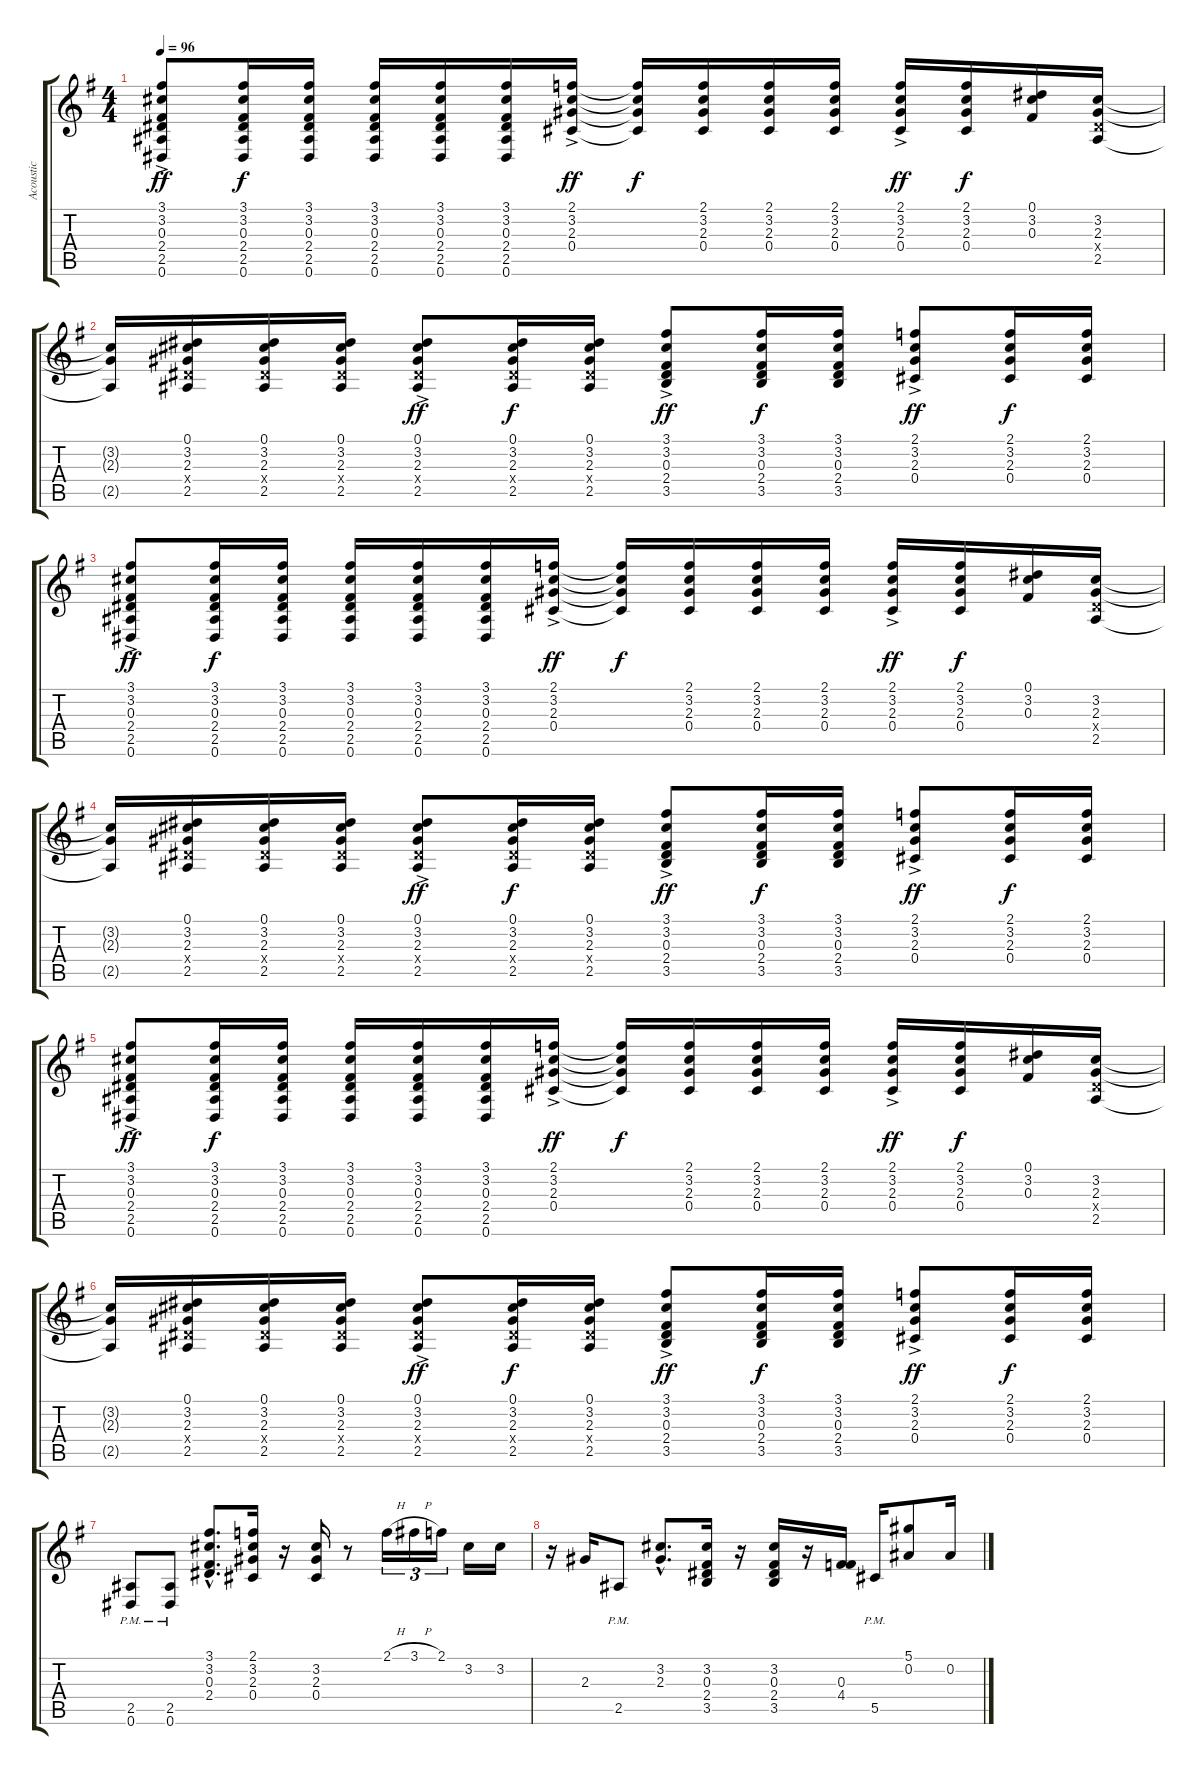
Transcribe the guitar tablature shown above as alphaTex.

\track ("Acoustic" "Acoustic") {instrument acousticguitarsteel}
\staff {score tabs}
\tuning (Eb4 Bb3 Gb3 Db3 Ab2 Eb2) {hide}
\ts (4 4)
\tempo 96
\clef g2
\ks g
(3.1{ac} 3.2{ac} 0.3{ac} 2.4{ac} 2.5{ac} 0.6{ac}).8{dy ff} (3.1 3.2 0.3 2.4 2.5 0.6).16{dy f} (3.1 3.2 0.3 2.4 2.5 0.6).16 (3.1 3.2 0.3 2.4 2.5 0.6).16 (3.1 3.2 0.3 2.4 2.5 0.6).16 (3.1 3.2 0.3 2.4 2.5 0.6).16 (2.1{ac} 3.2{ac} 2.3{ac} 0.4{ac}).16{dy ff} (2.1{t} 3.2{t} 2.3{t} 0.4{t}).16{dy f} (2.1 3.2 2.3 0.4).16 (2.1 3.2 2.3 0.4).16 (2.1 3.2 2.3 0.4).16 (2.1{ac} 3.2{ac} 2.3{ac} 0.4{ac}).16{dy ff} (2.1 3.2 2.3 0.4).16{dy f} (0.1 3.2 0.3).16 (3.2 2.3 2.4{x} 2.5).16 |
(3.2{t} 2.3{t} 2.5{t}).16 (0.1 3.2 2.3 2.4{x} 2.5).16 (0.1 3.2 2.3 2.4{x} 2.5).16 (0.1 3.2 2.3 2.4{x} 2.5).16 (0.1{ac} 3.2{ac} 2.3{ac} 2.4{ac x} 2.5{ac}).8{dy ff} (0.1 3.2 2.3 2.4{x} 2.5).16{dy f} (0.1 3.2 2.3 2.4{x} 2.5).16 (3.1{ac} 3.2{ac} 0.3{ac} 2.4{ac} 3.5{ac}).8{dy ff} (3.1 3.2 0.3 2.4 3.5).16{dy f} (3.1 3.2 0.3 2.4 3.5).16 (2.1{ac} 3.2{ac} 2.3{ac} 0.4{ac}).8{dy ff} (2.1 3.2 2.3 0.4).16{dy f} (2.1 3.2 2.3 0.4).16 |
(3.1{ac} 3.2{ac} 0.3{ac} 2.4{ac} 2.5{ac} 0.6{ac}).8{dy ff} (3.1 3.2 0.3 2.4 2.5 0.6).16{dy f} (3.1 3.2 0.3 2.4 2.5 0.6).16 (3.1 3.2 0.3 2.4 2.5 0.6).16 (3.1 3.2 0.3 2.4 2.5 0.6).16 (3.1 3.2 0.3 2.4 2.5 0.6).16 (2.1{ac} 3.2{ac} 2.3{ac} 0.4{ac}).16{dy ff} (2.1{t} 3.2{t} 2.3{t} 0.4{t}).16{dy f} (2.1 3.2 2.3 0.4).16 (2.1 3.2 2.3 0.4).16 (2.1 3.2 2.3 0.4).16 (2.1{ac} 3.2{ac} 2.3{ac} 0.4{ac}).16{dy ff} (2.1 3.2 2.3 0.4).16{dy f} (0.1 3.2 0.3).16 (3.2 2.3 2.4{x} 2.5).16 |
(3.2{t} 2.3{t} 2.5{t}).16 (0.1 3.2 2.3 2.4{x} 2.5).16 (0.1 3.2 2.3 2.4{x} 2.5).16 (0.1 3.2 2.3 2.4{x} 2.5).16 (0.1{ac} 3.2{ac} 2.3{ac} 2.4{ac x} 2.5{ac}).8{dy ff} (0.1 3.2 2.3 2.4{x} 2.5).16{dy f} (0.1 3.2 2.3 2.4{x} 2.5).16 (3.1{ac} 3.2{ac} 0.3{ac} 2.4{ac} 3.5{ac}).8{dy ff} (3.1 3.2 0.3 2.4 3.5).16{dy f} (3.1 3.2 0.3 2.4 3.5).16 (2.1{ac} 3.2{ac} 2.3{ac} 0.4{ac}).8{dy ff} (2.1 3.2 2.3 0.4).16{dy f} (2.1 3.2 2.3 0.4).16 |
(3.1{ac} 3.2{ac} 0.3{ac} 2.4{ac} 2.5{ac} 0.6{ac}).8{dy ff} (3.1 3.2 0.3 2.4 2.5 0.6).16{dy f} (3.1 3.2 0.3 2.4 2.5 0.6).16 (3.1 3.2 0.3 2.4 2.5 0.6).16 (3.1 3.2 0.3 2.4 2.5 0.6).16 (3.1 3.2 0.3 2.4 2.5 0.6).16 (2.1{ac} 3.2{ac} 2.3{ac} 0.4{ac}).16{dy ff} (2.1{t} 3.2{t} 2.3{t} 0.4{t}).16{dy f} (2.1 3.2 2.3 0.4).16 (2.1 3.2 2.3 0.4).16 (2.1 3.2 2.3 0.4).16 (2.1{ac} 3.2{ac} 2.3{ac} 0.4{ac}).16{dy ff} (2.1 3.2 2.3 0.4).16{dy f} (0.1 3.2 0.3).16 (3.2 2.3 2.4{x} 2.5).16 |
(3.2{t} 2.3{t} 2.5{t}).16 (0.1 3.2 2.3 2.4{x} 2.5).16 (0.1 3.2 2.3 2.4{x} 2.5).16 (0.1 3.2 2.3 2.4{x} 2.5).16 (0.1{ac} 3.2{ac} 2.3{ac} 2.4{ac x} 2.5{ac}).8{dy ff} (0.1 3.2 2.3 2.4{x} 2.5).16{dy f} (0.1 3.2 2.3 2.4{x} 2.5).16 (3.1{ac} 3.2{ac} 0.3{ac} 2.4{ac} 3.5{ac}).8{dy ff} (3.1 3.2 0.3 2.4 3.5).16{dy f} (3.1 3.2 0.3 2.4 3.5).16 (2.1{ac} 3.2{ac} 2.3{ac} 0.4{ac}).8{dy ff} (2.1 3.2 2.3 0.4).16{dy f} (2.1 3.2 2.3 0.4).16 |
(2.5{pm} 0.6{pm}).8 (2.5{pm} 0.6{pm}).8 (3.1{hac} 3.2{hac} 0.3{hac} 2.4{hac}).8{d} (2.1 3.2 2.3 0.4).16 r.16 (3.2 2.3 0.4).16 r.8 2.1{h}.16{tu (3 2)} 3.1{h}.16{tu (3 2)} 2.1.16{tu (3 2)} 3.2.16 3.2.16 |
r.16 2.3.16 2.5{pm}.8 (3.2{hac} 2.3{hac}).8{d} (3.2 0.3 2.4 3.5).16 r.16 (3.2 0.3 2.4 3.5).16 r.16 (0.3 4.4).16 5.5{pm}.16 (5.1 0.2).8 0.2.16
